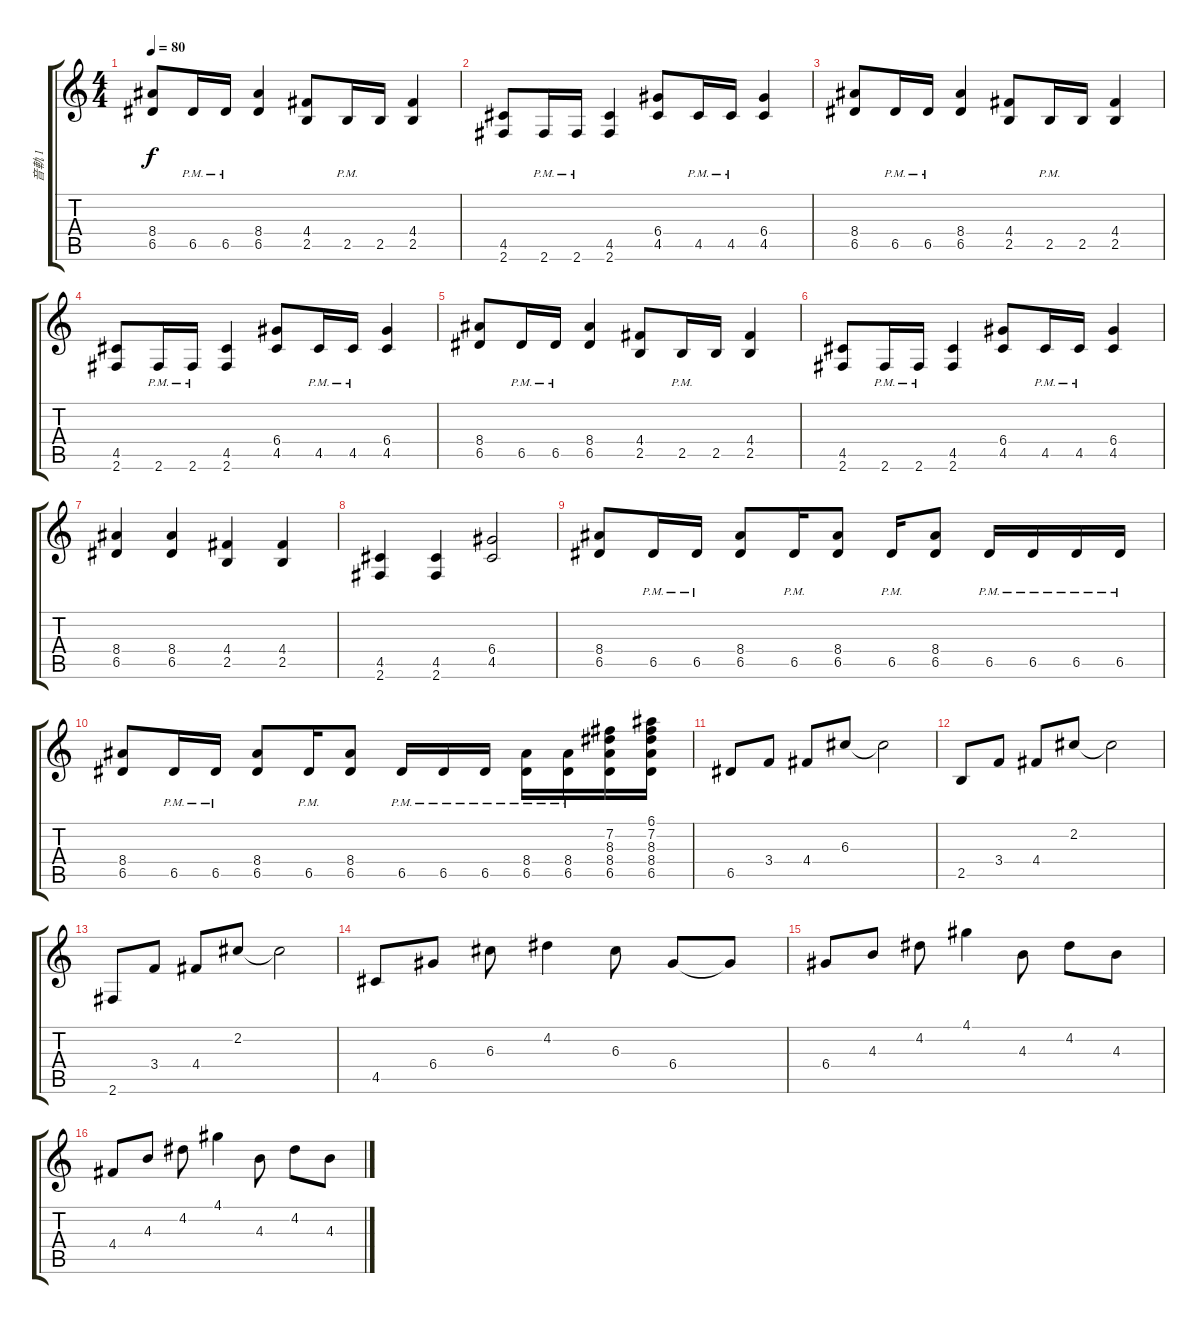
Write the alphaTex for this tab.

\track ("音軌 1" "音軌 1") {instrument overdrivenguitar}
\staff {score tabs}
\tuning (E4 B3 G3 D3 A2 E2) {hide}
\ts (4 4)
\tempo 80
\clef g2
\ks c
(8.4 6.5).8{dy f instrument overdrivenguitar} 6.5{pm}.16 6.5{pm}.16 (8.4 6.5).4 (4.4 2.5).8 2.5{pm}.16 2.5.16 (4.4 2.5).4 |
(4.5 2.6).8 2.6{pm}.16 2.6{pm}.16 (4.5 2.6).4 (6.4 4.5).8 4.5{pm}.16 4.5{pm}.16 (6.4 4.5).4 |
(8.4 6.5).8 6.5{pm}.16 6.5{pm}.16 (8.4 6.5).4 (4.4 2.5).8 2.5{pm}.16 2.5.16 (4.4 2.5).4 |
(4.5 2.6).8 2.6{pm}.16 2.6{pm}.16 (4.5 2.6).4 (6.4 4.5).8 4.5{pm}.16 4.5{pm}.16 (6.4 4.5).4 |
(8.4 6.5).8 6.5{pm}.16 6.5{pm}.16 (8.4 6.5).4 (4.4 2.5).8 2.5{pm}.16 2.5.16 (4.4 2.5).4 |
(4.5 2.6).8 2.6{pm}.16 2.6{pm}.16 (4.5 2.6).4 (6.4 4.5).8 4.5{pm}.16 4.5{pm}.16 (6.4 4.5).4 |
(8.4 6.5).4 (8.4 6.5).4 (4.4 2.5).4 (4.4 2.5).4 |
(4.5 2.6).4 (4.5 2.6).4 (6.4 4.5).2 |
(8.4 6.5).8 6.5{pm}.16 6.5{pm}.16 (8.4 6.5).8 6.5{pm}.16 (8.4 6.5).8 6.5{pm}.16 (8.4 6.5).8 6.5{pm}.16 6.5{pm}.16 6.5{pm}.16 6.5{pm}.16 |
(8.4 6.5).8 6.5{pm}.16 6.5{pm}.16 (8.4 6.5).8 6.5{pm}.16 (8.4 6.5).8 6.5{pm}.16 6.5{pm}.16 6.5{pm}.16 (8.4{pm} 6.5).16 (8.4{pm} 6.5).16 (7.2 8.3 8.4 6.5).16 (6.1 7.2 8.3 8.4 6.5).16 |
6.5.8{instrument electricguitarjazz} 3.4.8 4.4.8 6.3.8 6.3{t}.2 |
2.5.8 3.4.8 4.4.8 2.2.8 2.2{t}.2 |
2.6.8 3.4.8 4.4.8 2.2.8 2.2{t}.2 |
4.5.8 6.4.8 6.3.8 4.2.4 6.3.8 6.4.8 6.4{t}.8 |
6.4.8 4.3.8 4.2.8 4.1.4 4.3.8 4.2.8 4.3.8 |
4.4.8 4.3.8 4.2.8 4.1.4 4.3.8 4.2.8 4.3.8
